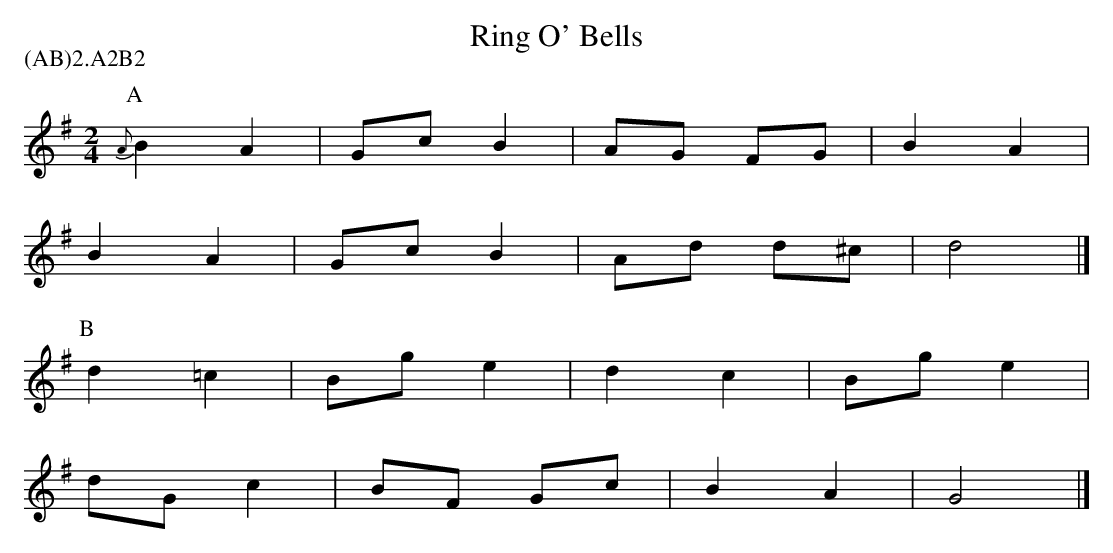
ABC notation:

X:1
T:Ring O' Bells
M:2/4
P:(AB)2.A2B2
K:G
P:A
{A}B4  A4 | G2c2 B4   | A2G2 F2G2  | B4   A4 |
   B4  A4 | G2c2 B4   | A2d2 d2^c2 | d8      |]
P:B
  d4  =c4 | B2g2 e4   | d4   c4    | B2g2 e4 |
  d2G2 c4 | B2F2 G2c2 | B4   A4   | G8      |]
